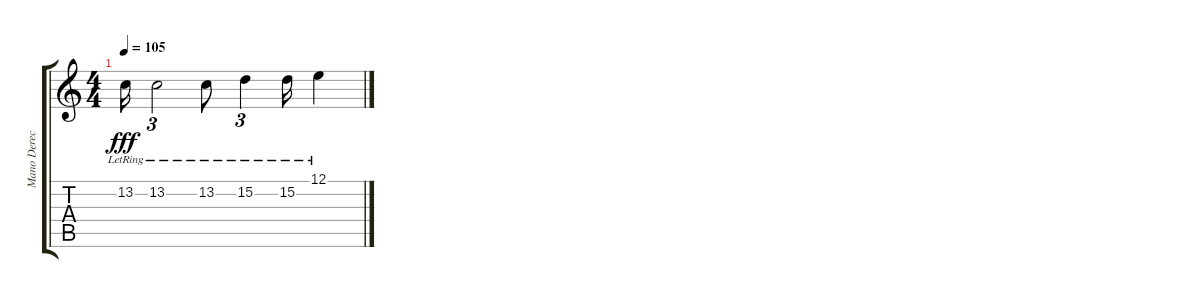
\track ("Mano Derecha" "Mano Derec") {instrument electricgrandpiano}
\staff {score tabs}
\tuning (E4 B3 G3 D3 A2 E2) {hide}
\ts (4 4)
\tempo 105
\clef g2
\ks c
13.2{lr}.16{dy fff} 13.2{lr}.2{tu (3 2)} 13.2{lr}.8 15.2{lr}.4{tu (3 2)} 15.2{lr}.16 12.1{lr}.4
